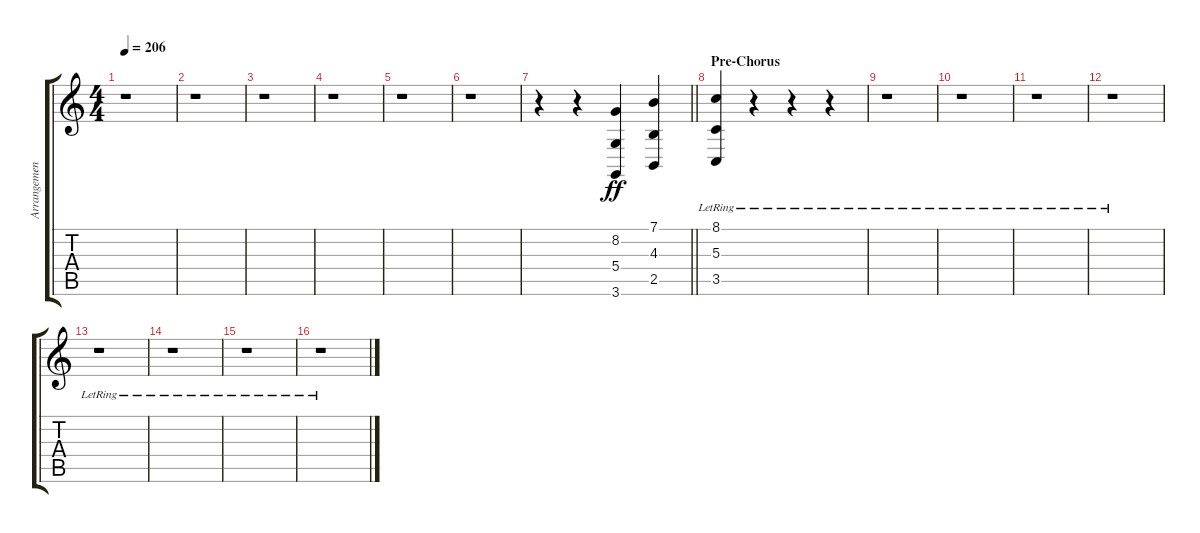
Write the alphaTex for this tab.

\track ("Arrangements/Elize" "Arrangemen") {instrument orchestrahit}
\staff {score tabs}
\tuning (E4 B3 G3 D3 A2 E2) {hide}
\ts (4 4)
\tempo 206
\clef g2
\ks c
r.1{dy f} |
r.1 |
r.1 |
r.1 |
r.1 |
r.1 |
\barLineRight lightlight
r.4 r.4 (8.2 5.4 3.6).4{dy ff} (7.1 4.3 2.5).4 |
\section ("" "Pre-Chorus")
(8.1{lr} 5.3{lr} 3.5{lr}).4 r.4 r.4 r.4 |
r.1 |
r.1 |
r.1 |
r.1 |
r.1 |
r.1 |
r.1 |
r.1
